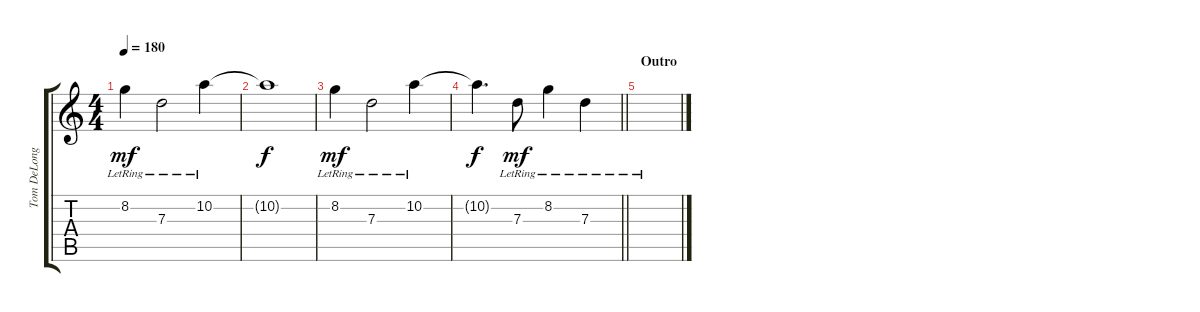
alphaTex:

\track ("Tom DeLonge 3" "Tom DeLong") {instrument distortionguitar}
\staff {score tabs}
\tuning (E4 B3 G3 D3 A2 E2) {hide}
\ts (4 4)
\tempo 180
\clef g2
\ks c
8.2{lr}.4{dy mf} 7.3{lr}.2 10.2{lr}.4 |
10.2{t}.1{dy f} |
8.2{lr}.4{dy mf} 7.3{lr}.2 10.2{lr}.4 |
\barLineRight lightlight
10.2{t}.4{d dy f} 7.3{lr}.8{dy mf} 8.2{lr}.4 7.3{lr}.4 |
\section ("" "Outro")
